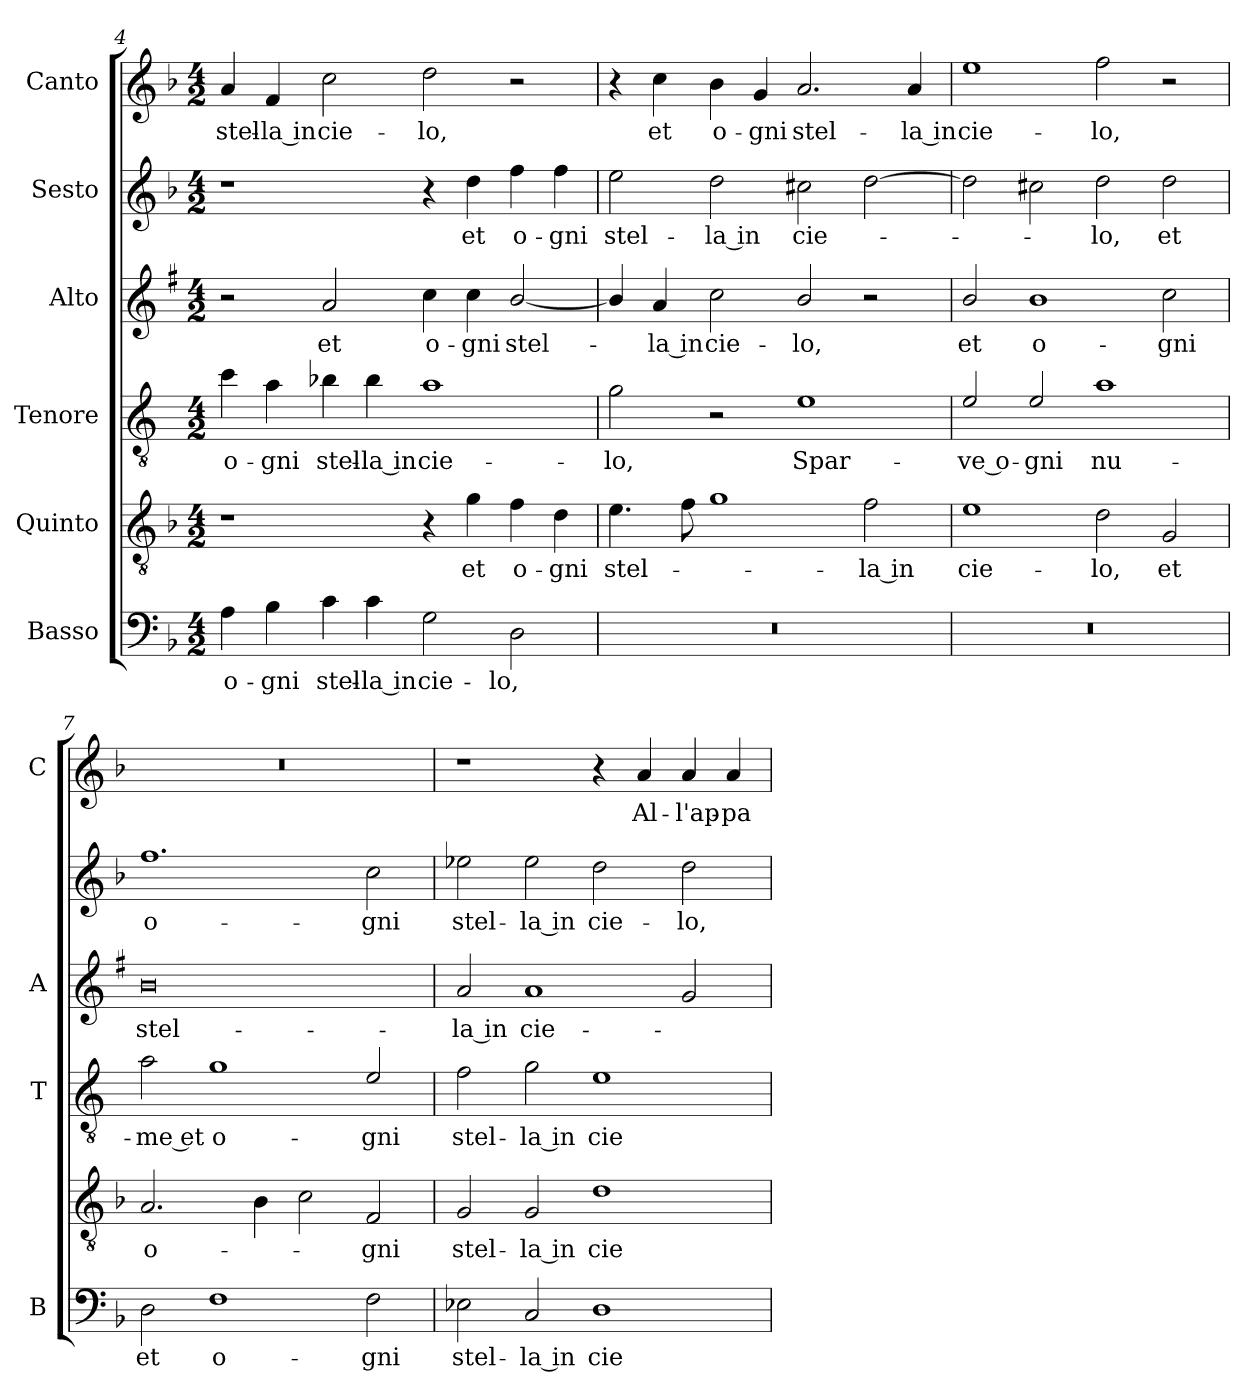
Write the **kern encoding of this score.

**kern	**text	**kern	**text	**kern	**text	**kern	**text	**kern	**text	**kern	**text
*part6	*part6	*part5	*part5	*part4	*part4	*part3	*part3	*part2	*part2	*part1	*part1
*staff6	*staff6	*staff5	*staff5	*staff4	*staff4	*staff3	*staff3	*staff2	*staff2	*staff1	*staff1
*I"Basso	*	*I"Quinto	*	*I"Tenore	*	*I"Alto	*	*I"Sesto	*	*I"Canto	*
*I'B	*	*	*	*I'T	*	*I'A	*	*	*	*I'C	*
!!LO:LB:g=z
*clefF4	*	*clefGv2	*	*clefGv2	*	*clefG2	*	*clefG2	*	*clefG2	*
*	*	*	*	*ITrd4c7	*	*ITrd1c2	*	*	*	*	*
*k[b-]	*	*k[b-]	*	*k[b-]	*	*k[b-]	*	*k[b-]	*	*k[b-]	*
*F:	*	*F:	*	*F:	*	*F:	*	*F:	*	*F:	*
*M4/2	*	*M4/2	*	*M4/2	*	*M4/2	*	*M4/2	*	*M4/2	*
=4	=4	=4	=4	=4	=4	=4	=4	=4	=4	=4	=4
!	!LO:LY:b	!	!	!	!LO:LY:b	!	!	!	!	!	!LO:LY:b
4A\	o-	1r	.	4f\	o-	2r	.	1r	.	4a/	stel-
!	!LO:LY:b	!	!	!	!LO:LY:b	!	!	!	!	!	!LO:LY:b
4B-\	-gni	.	.	4d\	-gni	.	.	.	.	4f/	-la in
!	!LO:LY:b	!	!	!	!LO:LY:b	!	!LO:LY:b	!	!	!	!LO:LY:b
4c\	stel-	.	.	4e-X\	stel-	2g/	et	.	.	2cc\	cie-
!	!LO:LY:b	!	!	!	!LO:LY:b	!	!	!	!	!	!
4c\	-la in	.	.	4e-\	-la in	.	.	.	.	.	.
!	!LO:LY:b	!	!	!	!LO:LY:b	!	!LO:LY:b	!	!	!	!LO:LY:b
2G\	cie-	4r	.	1d	cie-	4b-\	o-	4r	.	2dd\	-lo,
!	!	!	!LO:LY:b	!	!	!	!LO:LY:b	!	!LO:LY:b	!	!
.	.	4g\	et	.	.	4b-\	-gni	4dd\	et	.	.
!	!LO:LY:b	!	!LO:LY:b	!	!	!	!LO:LY:b	!	!LO:LY:b	!	!
2D\	-lo,	4f\	o-	.	.	[2a/	stel-	4ff\	o-	2r	.
!	!	!	!LO:LY:b	!	!	!	!	!	!LO:LY:b	!	!
.	.	4d\	-gni	.	.	.	.	4ff\	-gni	.	.
=5	=5	=5	=5	=5	=5	=5	=5	=5	=5	=5	=5
!	!	!	!LO:LY:b	!	!LO:LY:b	!	!	!	!LO:LY:b	!	!
0r	.	4.e\	stel-	2c\	-lo,	4a/]	.	2ee\	stel-	4r	.
!	!	!	!	!	!	!	!LO:LY:b	!	!	!	!LO:LY:b
.	.	.	.	.	.	4g/	-la in	.	.	4cc\	et
.	.	8f\	.	.	.	.	.	.	.	.	.
!	!	!	!	!	!	!	!LO:LY:b	!	!LO:LY:b	!	!LO:LY:b
.	.	1g	.	2r	.	2b-\	cie-	2dd\	-la in	4b-\	o-
!	!	!	!	!	!	!	!	!	!	!	!LO:LY:b
.	.	.	.	.	.	.	.	.	.	4g/	-gni
!	!	!	!	!	!LO:LY:b	!	!LO:LY:b	!	!LO:LY:b	!	!LO:LY:b
.	.	.	.	1A	Spar-	2a/	-lo,	2cc#X\	cie-	2.a/	stel-
!	!	!	!LO:LY:b	!	!	!	!	!	!	!	!
.	.	2f\	-la in	.	.	2r	.	[2dd\	.	.	.
!	!	!	!	!	!	!	!	!	!	!	!LO:LY:b
.	.	.	.	.	.	.	.	.	.	4a/	-la in
=6	=6	=6	=6	=6	=6	=6	=6	=6	=6	=6	=6
!	!	!	!LO:LY:b	!	!LO:LY:b	!	!LO:LY:b	!	!	!	!LO:LY:b
0r	.	1e	cie-	2A/	-ve o-	2a/	et	2dd\]	.	1ee	cie-
!	!	!	!	!	!LO:LY:b	!	!LO:LY:b	!	!	!	!
.	.	.	.	2A/	-gni	1a	o-	2cc#X\	.	.	.
!	!	!	!LO:LY:b	!	!LO:LY:b	!	!	!	!LO:LY:b	!	!LO:LY:b
.	.	2d\	-lo,	1d	nu-	.	.	2dd\	-lo,	2ff\	-lo,
!	!	!	!LO:LY:b	!	!	!	!LO:LY:b	!	!LO:LY:b	!	!
.	.	2G/	et	.	.	2b-\	-gni	2dd\	et	2r	.
=7	=7	=7	=7	=7	=7	=7	=7	=7	=7	=7	=7
!	!LO:LY:b	!	!LO:LY:b	!	!LO:LY:b	!	!LO:LY:b	!	!LO:LY:b	!	!
2D\	et	2.A/	o-	2d\	-me et	0a	stel-	1.ff	o-	0r	.
!	!LO:LY:b	!	!	!	!LO:LY:b	!	!	!	!	!	!
1F	o-	.	.	1c	o-	.	.	.	.	.	.
.	.	4B-\	.	.	.	.	.	.	.	.	.
.	.	2c\	.	.	.	.	.	.	.	.	.
!	!LO:LY:b	!	!LO:LY:b	!	!LO:LY:b	!	!	!	!LO:LY:b	!	!
2F\	-gni	2F/	-gni	2A/	-gni	.	.	2cc\	-gni	.	.
!!LO:PB:g=z
=8	=8	=8	=8	=8	=8	=8	=8	=8	=8	=8	=8
!	!LO:LY:b	!	!LO:LY:b	!	!LO:LY:b	!	!LO:LY:b	!	!LO:LY:b	!	!
2E-X\	stel-	2G/	stel-	2B-\	stel-	2g/	-la in	2ee-X\	stel-	1r	.
!	!LO:LY:b	!	!LO:LY:b	!	!LO:LY:b	!	!LO:LY:b	!	!LO:LY:b	!	!
2C/	-la in	2G/	-la in	2c\	-la in	1g	cie-	2ee-\	-la in	.	.
!	!LO:LY:b	!	!LO:LY:b	!	!LO:LY:b	!	!	!	!LO:LY:b	!	!
1D	cie-	1d	cie-	1A	cie-	.	.	2dd\	cie-	4r	.
!	!	!	!	!	!	!	!	!	!	!	!LO:LY:b
.	.	.	.	.	.	.	.	.	.	4a/	Al-
!	!	!	!	!	!	!	!	!	!LO:LY:b	!	!LO:LY:b
.	.	.	.	.	.	2f/	.	2dd\	-lo,	4a/	-l'ap-
!	!	!	!	!	!	!	!	!	!	!	!LO:LY:b
.	.	.	.	.	.	.	.	.	.	4a/	-pa-
=	=	=	=	=	=	=	=	=	=	=	=
*-	*-	*-	*-	*-	*-	*-	*-	*-	*-	*-	*-
